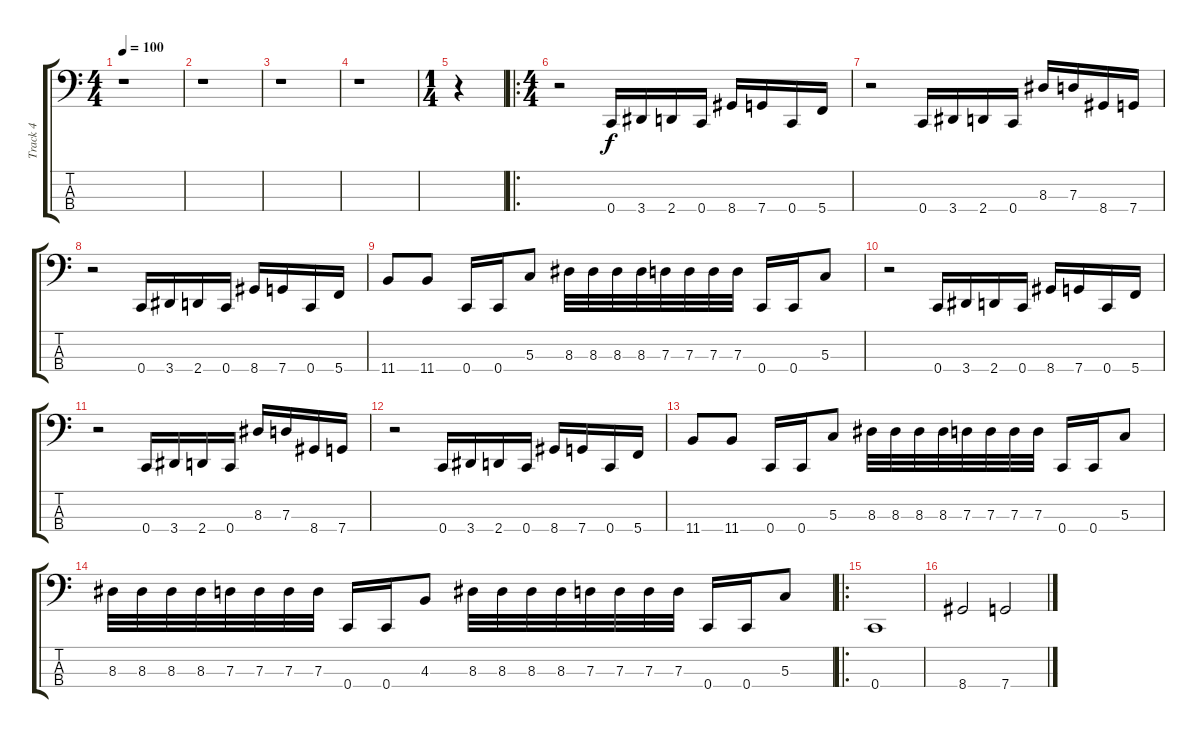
\track ("Track 4" "Track 4") {instrument electricbasspick}
\staff {score tabs}
\tuning (F2 C2 G1 C1) {hide}
\ts (4 4)
\tempo 100
\clef f4
\ks c
r.1{dy f instrument electricbasspick} |
r.1 |
r.1 |
r.1 |
\ts (1 4)
r.4 |
\ro
\ts (4 4)
r.2 0.4.16 3.4.16 2.4.16 0.4.16 8.4.16 7.4.16 0.4.16 5.4.16 |
r.2 0.4.16 3.4.16 2.4.16 0.4.16 8.3.16 7.3.16 8.4.16 7.4.16 |
r.2 0.4.16 3.4.16 2.4.16 0.4.16 8.4.16 7.4.16 0.4.16 5.4.16 |
11.4.8 11.4.8 0.4.16 0.4.16 5.3.8 8.3.32 8.3.32 8.3.32 8.3.32 7.3.32 7.3.32 7.3.32 7.3.32 0.4.16 0.4.16 5.3.8 |
r.2 0.4.16 3.4.16 2.4.16 0.4.16 8.4.16 7.4.16 0.4.16 5.4.16 |
r.2 0.4.16 3.4.16 2.4.16 0.4.16 8.3.16 7.3.16 8.4.16 7.4.16 |
r.2 0.4.16 3.4.16 2.4.16 0.4.16 8.4.16 7.4.16 0.4.16 5.4.16 |
11.4.8 11.4.8 0.4.16 0.4.16 5.3.8 8.3.32 8.3.32 8.3.32 8.3.32 7.3.32 7.3.32 7.3.32 7.3.32 0.4.16 0.4.16 5.3.8 |
8.3.32 8.3.32 8.3.32 8.3.32 7.3.32 7.3.32 7.3.32 7.3.32 0.4.16 0.4.16 4.3.8 8.3.32 8.3.32 8.3.32 8.3.32 7.3.32 7.3.32 7.3.32 7.3.32 0.4.16 0.4.16 5.3.8 |
\ro
0.4.1 |
8.4.2 7.4.2
